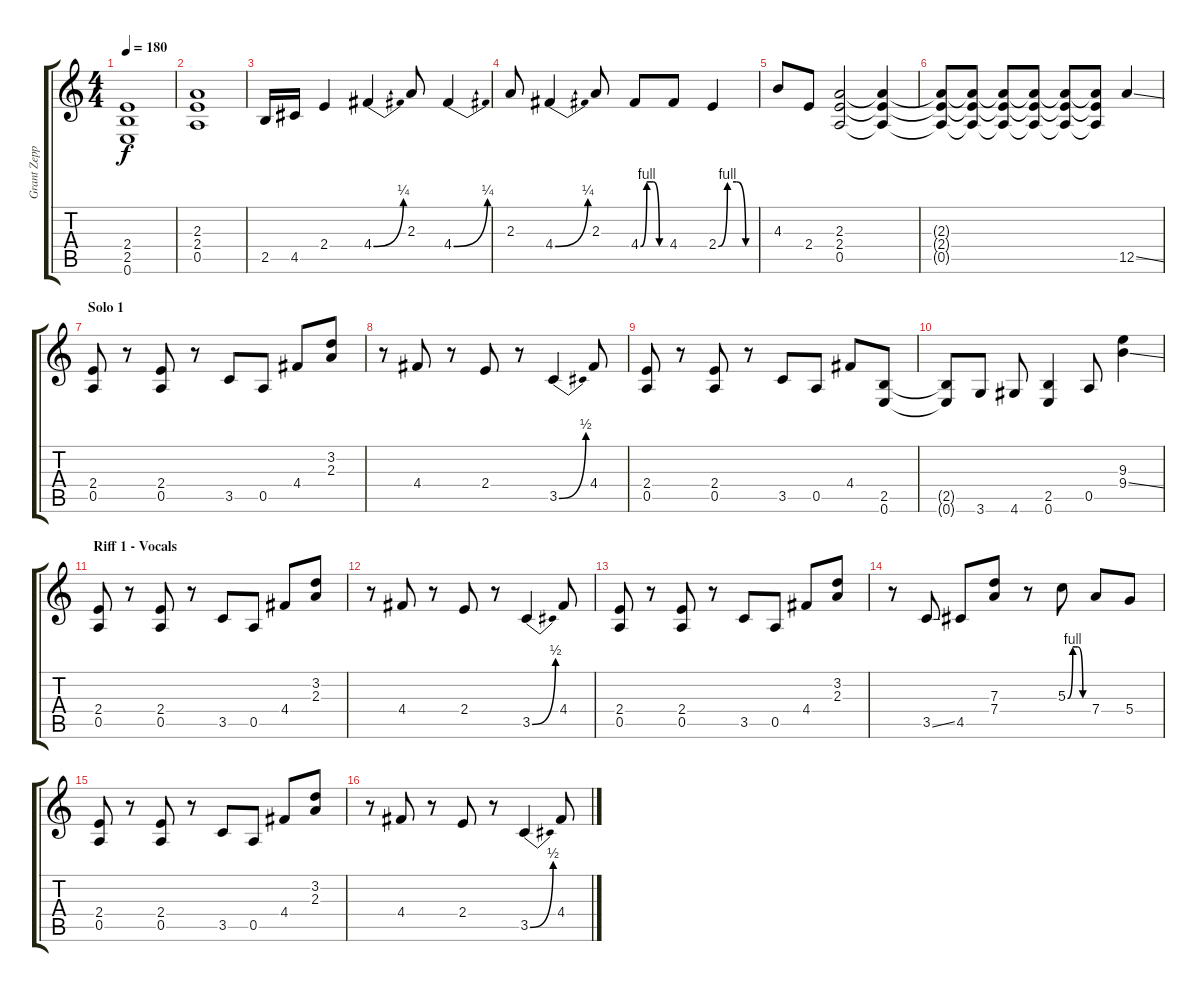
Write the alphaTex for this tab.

\track ("Grant Zeppelin" "Grant Zepp") {instrument distortionguitar}
\staff {score tabs}
\tuning (E4 B3 G3 D3 A2 E2) {hide}
\ts (4 4)
\tempo 180
\clef g2
\ks c
(2.4 2.5 0.6).1{dy f} |
(2.3 2.4 0.5).1 |
2.5.16 4.5.16 2.4.4 4.4{be (bend 0 0 60 1)}.4 2.3.8 4.4{be (bend 0 0 60 1)}.4 |
2.3.8 4.4{be (bend 0 0 60 1)}.4 2.3.8 4.4{be (custom 0 0 15 4 30 4 45 0 60 0)}.8 4.4.8 2.4{be (custom 0 0 15 4 30 4 45 0 60 0)}.4 |
4.3.8 2.4.8 (2.3 2.4 0.5).2 (2.3{t} 2.4{t} 0.5{t}).4 |
(2.3{t} 2.4{t} 0.5{t}).8 (2.3{t} 2.4{t} 0.5{t}).8 (2.3{t} 2.4{t} 0.5{t}).8 (2.3{t} 2.4{t} 0.5{t}).8 (2.3{t} 2.4{t} 0.5{t}).8 (2.3{t} 2.4{t} 0.5{t}).8 12.5{ss}.4 |
\section ("" "Solo 1")
(2.4 0.5).8 r.8 (2.4 0.5).8 r.8 3.5.8 0.5.8 4.4.8 (3.2 2.3).8 |
r.8 4.4.8 r.8 2.4.8 r.8 3.5{be (bend 0 0 60 2)}.4 4.4.8 |
(2.4 0.5).8 r.8 (2.4 0.5).8 r.8 3.5.8 0.5.8 4.4.8 (2.5 0.6).8 |
(2.5{t} 0.6{t}).8 3.6.8 4.6.8 (2.5 0.6).4 0.5.8 (9.3 9.4{ss}).4 |
\section ("" "Riff 1 - Vocals")
(2.4 0.5).8 r.8 (2.4 0.5).8 r.8 3.5.8 0.5.8 4.4.8 (3.2 2.3).8 |
r.8 4.4.8 r.8 2.4.8 r.8 3.5{be (bend 0 0 60 2)}.4 4.4.8 |
(2.4 0.5).8 r.8 (2.4 0.5).8 r.8 3.5.8 0.5.8 4.4.8 (3.2 2.3).8 |
r.8 3.5{ss}.8 4.5.8 (7.3 7.4).8 r.8 5.3{be (custom 0 0 15 4 30 4 45 0 60 0)}.8 7.4.8 5.4.8 |
(2.4 0.5).8 r.8 (2.4 0.5).8 r.8 3.5.8 0.5.8 4.4.8 (3.2 2.3).8 |
r.8 4.4.8 r.8 2.4.8 r.8 3.5{be (bend 0 0 60 2)}.4 4.4.8
